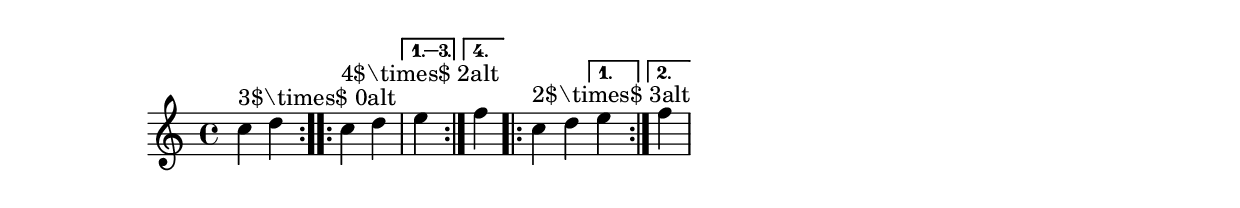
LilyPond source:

\version "1.7.18"

\header{
texidoc="
Folded.  This doesn't make sense without alternatives, but it works.
"
}

\score {
  \context Staff \notes \relative c'' {
    \repeat fold 3 { c^"3$\\times$ 0alt" d }
    % less alts than body
    \repeat fold 4 { c^"4$\\times$ 2alt" d } \alternative { e f }
    % more alts than body
    \repeat fold 2 { c^"2$\\times$ 3alt" d } \alternative { e f g }
  }
}

%% new-chords-done %%
